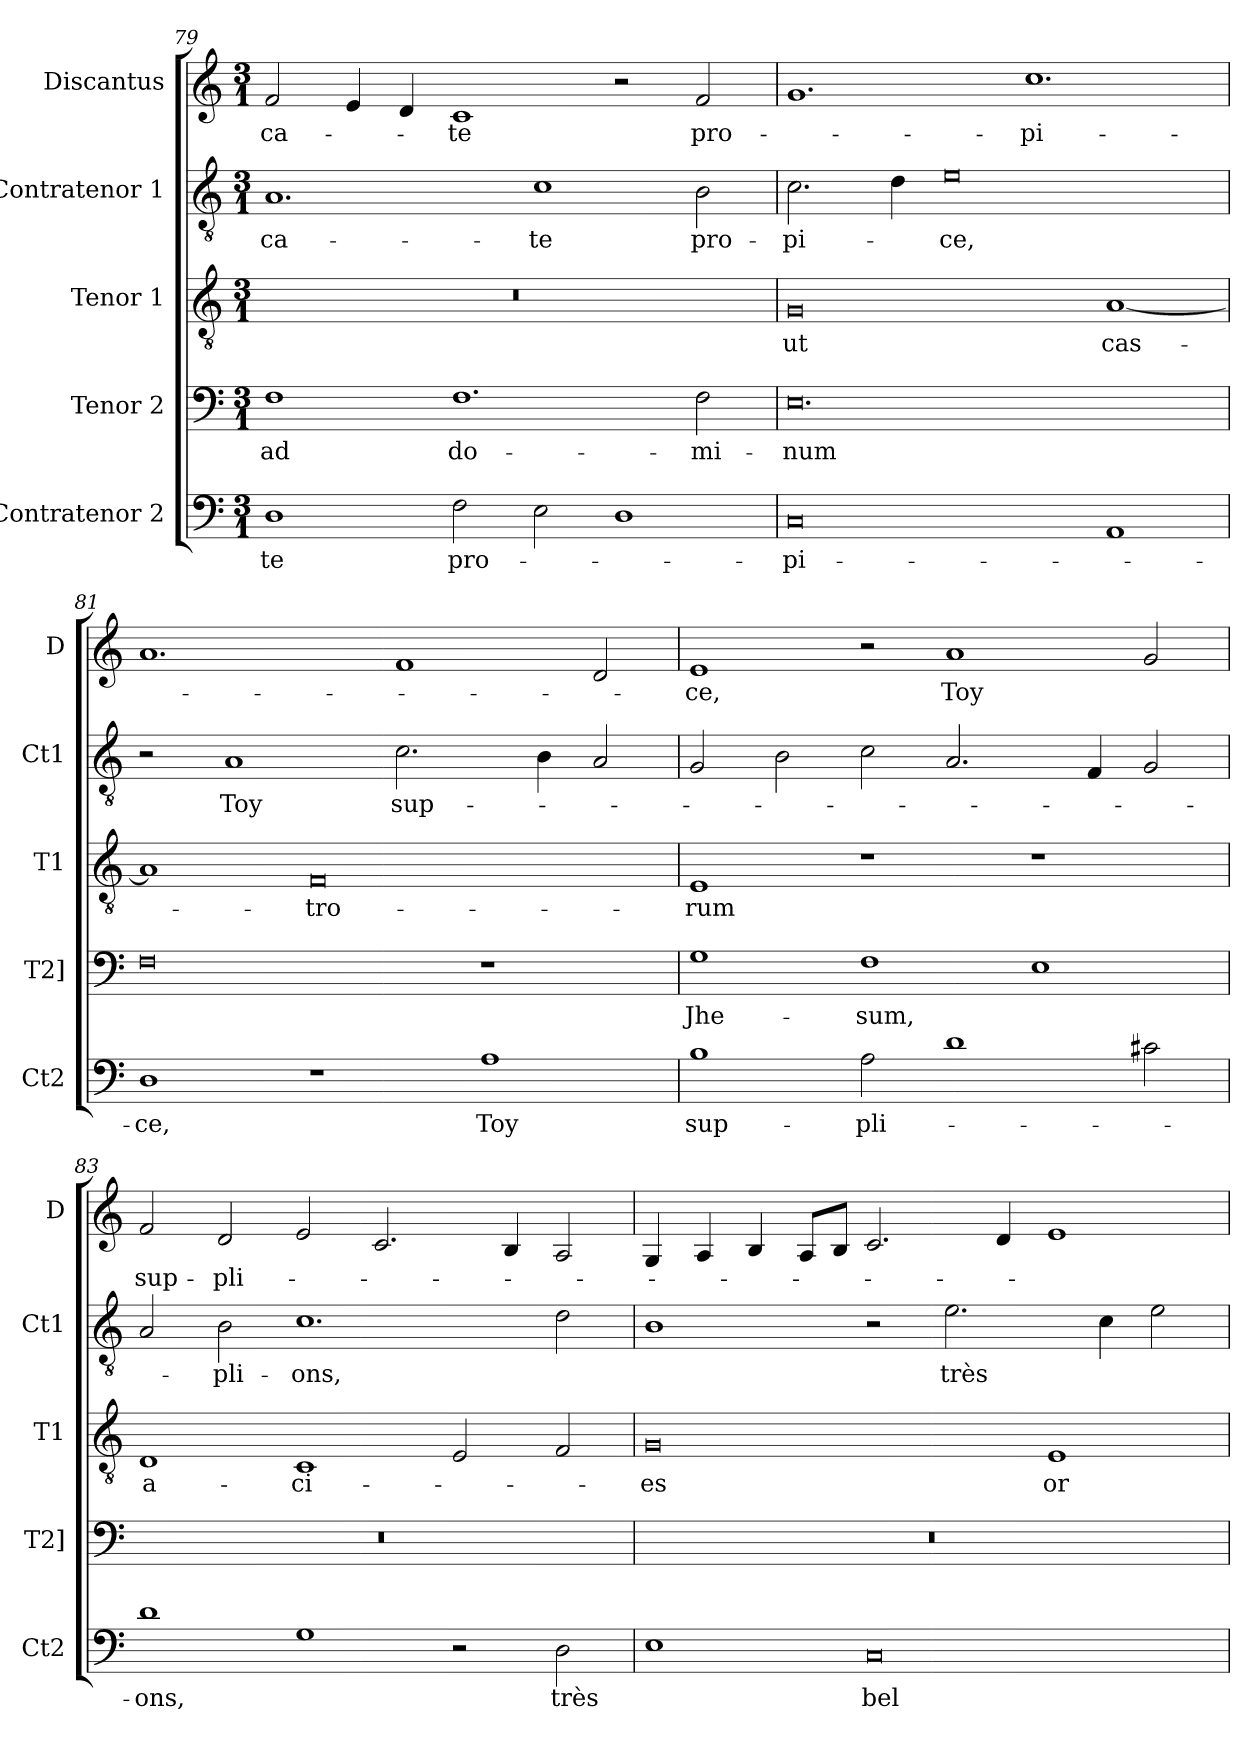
**kern	**text	**kern	**text	**kern	**text	**kern	**text	**kern	**text
*part5	*part5	*part4	*part4	*part3	*part3	*part2	*part2	*part1	*part1
*staff5	*staff5	*staff4	*staff4	*staff3	*staff3	*staff2	*staff2	*staff1	*staff1
*I"Contratenor 2	*	*I"Tenor 2	*	*I"Tenor 1	*	*I"Contratenor 1	*	*I"Discantus	*
*I'Ct2	*	*I'T2]	*	*I'T1	*	*I'Ct1	*	*I'D	*
*clefF4	*	*clefF4	*	*clefGv2	*	*clefGv2	*	*clefG2	*
*k[]	*	*k[]	*	*k[]	*	*k[]	*	*k[]	*
*M3/1	*	*M3/1	*	*M3/1	*	*M3/1	*	*M3/1	*
=79	=79	=79	=79	=79	=79	=79	=79	=79	=79
1D	-te	1F	ad	0.r	.	1.A	-ca-	2f	-ca-
.	.	.	.	.	.	.	.	4e	.
.	.	.	.	.	.	.	.	4d	.
2F	pro-	1.F	do-	.	.	.	.	1c	-te
2E	.	.	.	.	.	1c	-te	.	.
1D	.	.	.	.	.	.	.	2r	.
.	.	2F	-mi-	.	.	2B	pro-	2f	pro-
=80	=80	=80	=80	=80	=80	=80	=80	=80	=80
0C	-pi-	0.E	-num	0G	ut	2.c	-pi-	1.g	.
.	.	.	.	.	.	4d	.	.	.
.	.	.	.	.	.	0e	-ce,	.	.
.	.	.	.	.	.	.	.	1.cc	-pi-
1AA	.	.	.	[1A	cas-	.	.	.	.
=81	=81	=81	=81	=81	=81	=81	=81	=81	=81
1D	-ce,	0F	.	1A]	.	2r	.	1.a	.
.	.	.	.	.	.	1A	Toy	.	.
1r	.	.	.	0F	-tro-	.	.	.	.
.	.	.	.	.	.	2.c	sup-	1f	.
1A	Toy	1r	.	.	.	.	.	.	.
.	.	.	.	.	.	4B	.	.	.
.	.	.	.	.	.	2A	.	2d	.
=82	=82	=82	=82	=82	=82	=82	=82	=82	=82
1B	sup-	1G	Jhe-	1E	-rum	2G	.	1e	-ce,
.	.	.	.	.	.	2B	.	.	.
2A	-pli-	1F	-sum,	1r	.	2c	.	2r	.
1d	.	.	.	.	.	2.A	.	1a	Toy
.	.	1E	.	1r	.	.	.	.	.
.	.	.	.	.	.	4F	.	.	.
2c#X	.	.	.	.	.	2G	.	2g	.
=83	=83	=83	=83	=83	=83	=83	=83	=83	=83
1d	-ons,	0.r	.	1D	a-	2A	.	2f	sup-
.	.	.	.	.	.	2B	-pli-	2d	-pli-
1G	.	.	.	1C	-ci-	1.c	-ons,	2e	.
.	.	.	.	.	.	.	.	2.c	.
2r	.	.	.	2E	.	.	.	.	.
.	.	.	.	.	.	.	.	4B	.
2D	très	.	.	2F	.	2d	.	2A	.
=84	=84	=84	=84	=84	=84	=84	=84	=84	=84
1E	.	0.r	.	0G	-es	1B	.	4G	.
.	.	.	.	.	.	.	.	4A	.
.	.	.	.	.	.	.	.	4B	.
.	.	.	.	.	.	.	.	8A/L	.
.	.	.	.	.	.	.	.	8B/J	.
0C	bel-	.	.	.	.	2r	.	2.c	.
.	.	.	.	.	.	2.e	très	.	.
.	.	.	.	.	.	.	.	4d	.
.	.	.	.	1E	or-	.	.	1e	.
.	.	.	.	.	.	4c	.	.	.
.	.	.	.	.	.	2e	.	.	.
=	=	=	=	=	=	=	=	=	=
*-	*-	*-	*-	*-	*-	*-	*-	*-	*-
